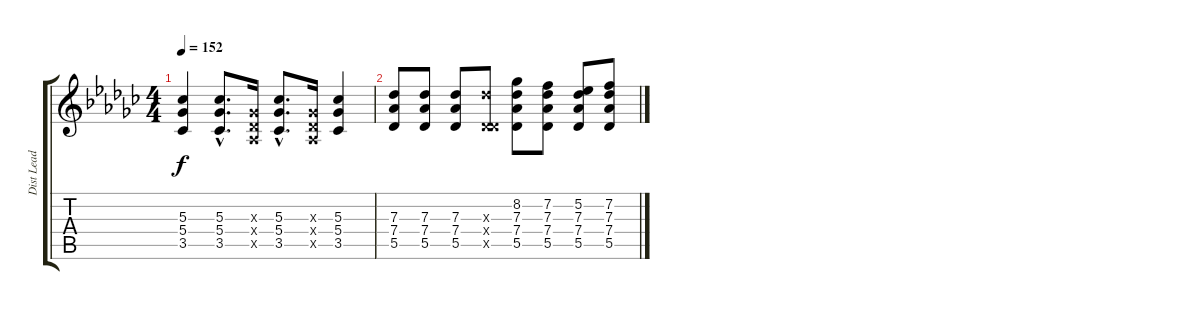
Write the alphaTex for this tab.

\track ("Dist Lead" "Dist Lead") {instrument distortionguitar}
\staff {score tabs}
\tuning (Eb4 Bb3 Gb3 Db3 Ab2 Eb2) {hide}
\ts (4 4)
\tempo 152
\clef g2
\ks gb
(5.3 5.4 3.5).4{dy f} (5.3{hac} 5.4{hac} 3.5{hac}).8{d} (0.3{x} 0.4{x} 0.5{x}).16 (5.3{hac} 5.4{hac} 3.5{hac}).8{d} (0.3{x} 0.4{x} 0.5{x}).16 (5.3 5.4 3.5).4 |
(7.3 7.4 5.5).8 (7.3 7.4 5.5).8 (7.3 7.4 5.5).8 (7.3{x} 0.4{x} 5.5{x}).8 (8.2 7.3 7.4 5.5).8 (7.2 7.3 7.4 5.5).8 (5.2 7.3 7.4 5.5).8 (7.2 7.3 7.4 5.5).8
